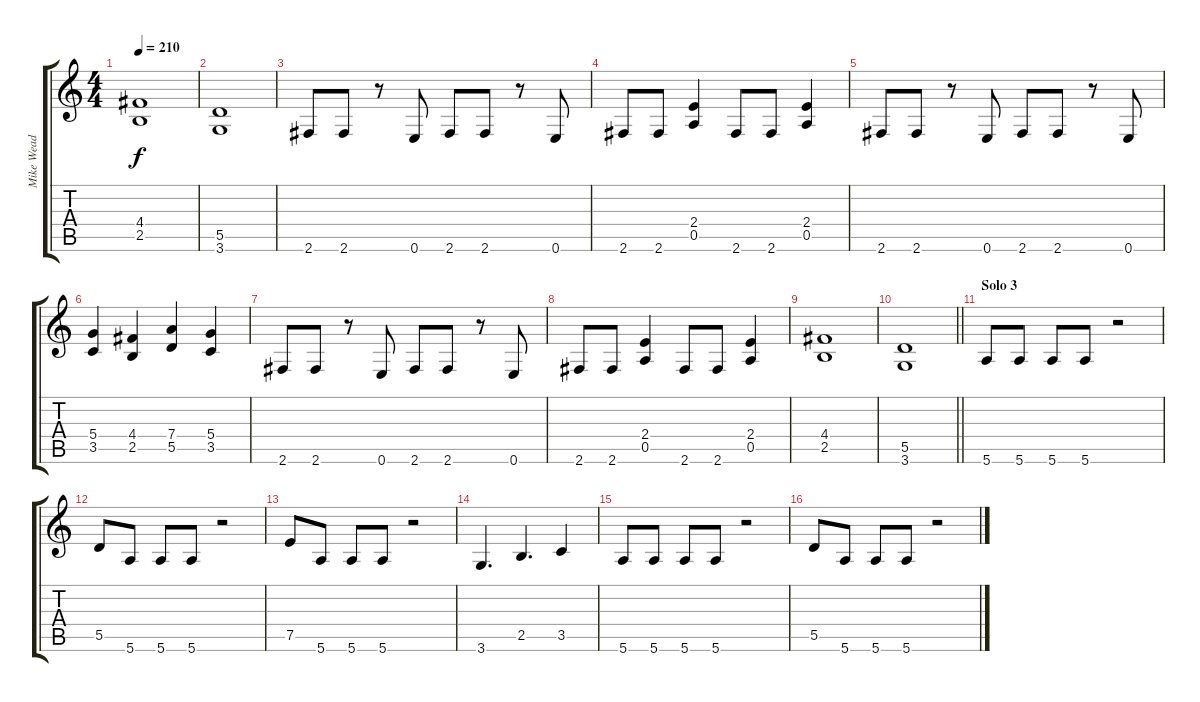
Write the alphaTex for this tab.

\track ("Mike Wead" "Mike Wead") {instrument distortionguitar}
\staff {score tabs}
\tuning (E4 B3 G3 D3 A2 E2) {hide}
\ts (4 4)
\tempo 210
\clef g2
\ks c
(4.4 2.5).1{dy f} |
(5.5 3.6).1 |
2.6.8 2.6.8 r.8 0.6.8 2.6.8 2.6.8 r.8 0.6.8 |
2.6.8 2.6.8 (2.4 0.5).4 2.6.8 2.6.8 (2.4 0.5).4 |
2.6.8 2.6.8 r.8 0.6.8 2.6.8 2.6.8 r.8 0.6.8 |
(5.4 3.5).4 (4.4 2.5).4 (7.4 5.5).4 (5.4 3.5).4 |
2.6.8 2.6.8 r.8 0.6.8 2.6.8 2.6.8 r.8 0.6.8 |
2.6.8 2.6.8 (2.4 0.5).4 2.6.8 2.6.8 (2.4 0.5).4 |
(4.4 2.5).1 |
\barLineRight lightlight
(5.5 3.6).1 |
\section ("" "Solo 3")
5.6.8 5.6.8 5.6.8 5.6.8 r.2 |
5.5.8 5.6.8 5.6.8 5.6.8 r.2 |
7.5.8 5.6.8 5.6.8 5.6.8 r.2 |
3.6.4{d} 2.5.4{d} 3.5.4 |
5.6.8 5.6.8 5.6.8 5.6.8 r.2 |
5.5.8 5.6.8 5.6.8 5.6.8 r.2
